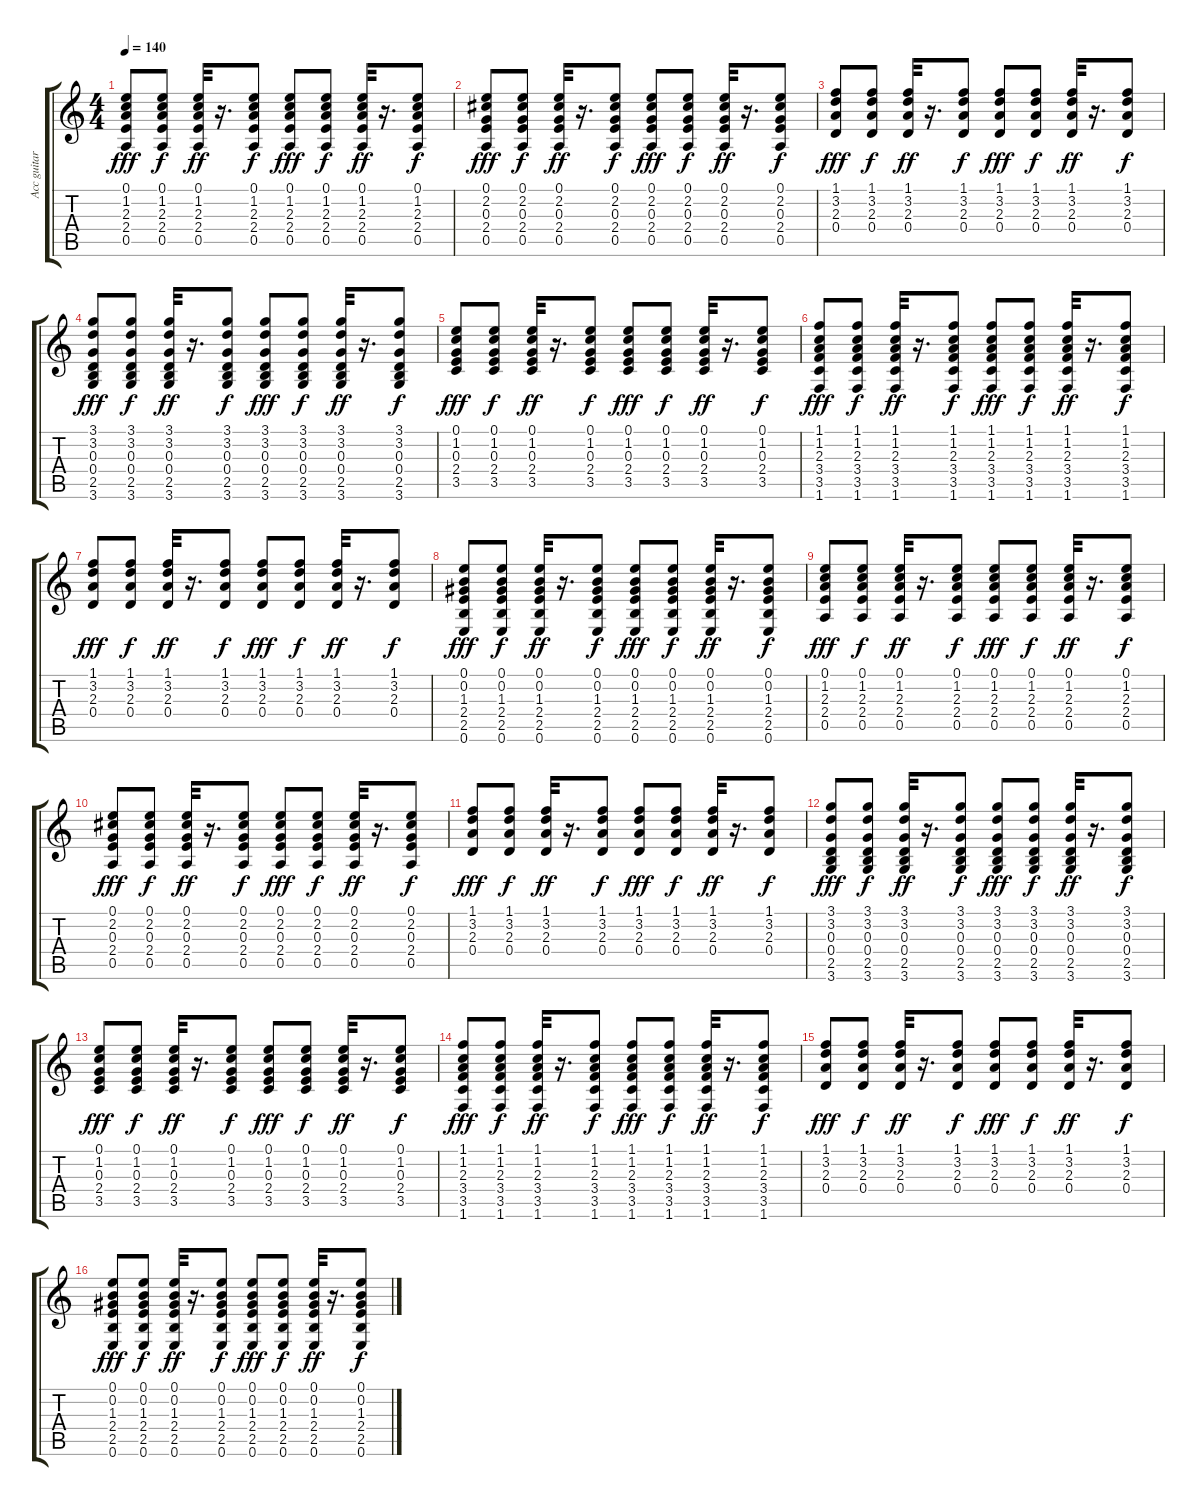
\track ("Acc guitar" "Acc guitar") {instrument acousticguitarsteel}
\staff {score tabs}
\tuning (E4 B3 G3 D3 A2 E2) {hide}
\ts (4 4)
\tempo 140
\clef g2
\ks c
(0.1 1.2 2.3 2.4 0.5).8{dy fff} (0.1 1.2 2.3 2.4 0.5).8{dy f} (0.1 1.2 2.3 2.4 0.5).32{dy ff} r.16{d} (0.1 1.2 2.3 2.4 0.5).8{dy f} (0.1 1.2 2.3 2.4 0.5).8{dy fff} (0.1 1.2 2.3 2.4 0.5).8{dy f} (0.1 1.2 2.3 2.4 0.5).32{dy ff} r.16{d} (0.1 1.2 2.3 2.4 0.5).8{dy f} |
(0.1 2.2 0.3 2.4 0.5).8{dy fff} (0.1 2.2 0.3 2.4 0.5).8{dy f} (0.1 2.2 0.3 2.4 0.5).32{dy ff} r.16{d} (0.1 2.2 0.3 2.4 0.5).8{dy f} (0.1 2.2 0.3 2.4 0.5).8{dy fff} (0.1 2.2 0.3 2.4 0.5).8{dy f} (0.1 2.2 0.3 2.4 0.5).32{dy ff} r.16{d} (0.1 2.2 0.3 2.4 0.5).8{dy f} |
(1.1 3.2 2.3 0.4).8{dy fff} (1.1 3.2 2.3 0.4).8{dy f} (1.1 3.2 2.3 0.4).32{dy ff} r.16{d} (1.1 3.2 2.3 0.4).8{dy f} (1.1 3.2 2.3 0.4).8{dy fff} (1.1 3.2 2.3 0.4).8{dy f} (1.1 3.2 2.3 0.4).32{dy ff} r.16{d} (1.1 3.2 2.3 0.4).8{dy f} |
(3.1 3.2 0.3 0.4 2.5 3.6).8{dy fff} (3.1 3.2 0.3 0.4 2.5 3.6).8{dy f} (3.1 3.2 0.3 0.4 2.5 3.6).32{dy ff} r.16{d} (3.1 3.2 0.3 0.4 2.5 3.6).8{dy f} (3.1 3.2 0.3 0.4 2.5 3.6).8{dy fff} (3.1 3.2 0.3 0.4 2.5 3.6).8{dy f} (3.1 3.2 0.3 0.4 2.5 3.6).32{dy ff} r.16{d} (3.1 3.2 0.3 0.4 2.5 3.6).8{dy f} |
(0.1 1.2 0.3 2.4 3.5).8{dy fff} (0.1 1.2 0.3 2.4 3.5).8{dy f} (0.1 1.2 0.3 2.4 3.5).32{dy ff} r.16{d} (0.1 1.2 0.3 2.4 3.5).8{dy f} (0.1 1.2 0.3 2.4 3.5).8{dy fff} (0.1 1.2 0.3 2.4 3.5).8{dy f} (0.1 1.2 0.3 2.4 3.5).32{dy ff} r.16{d} (0.1 1.2 0.3 2.4 3.5).8{dy f} |
(1.1 1.2 2.3 3.4 3.5 1.6).8{dy fff} (1.1 1.2 2.3 3.4 3.5 1.6).8{dy f} (1.1 1.2 2.3 3.4 3.5 1.6).32{dy ff} r.16{d} (1.1 1.2 2.3 3.4 3.5 1.6).8{dy f} (1.1 1.2 2.3 3.4 3.5 1.6).8{dy fff} (1.1 1.2 2.3 3.4 3.5 1.6).8{dy f} (1.1 1.2 2.3 3.4 3.5 1.6).32{dy ff} r.16{d} (1.1 1.2 2.3 3.4 3.5 1.6).8{dy f} |
(1.1 3.2 2.3 0.4).8{dy fff} (1.1 3.2 2.3 0.4).8{dy f} (1.1 3.2 2.3 0.4).32{dy ff} r.16{d} (1.1 3.2 2.3 0.4).8{dy f} (1.1 3.2 2.3 0.4).8{dy fff} (1.1 3.2 2.3 0.4).8{dy f} (1.1 3.2 2.3 0.4).32{dy ff} r.16{d} (1.1 3.2 2.3 0.4).8{dy f} |
(0.1 0.2 1.3 2.4 2.5 0.6).8{dy fff} (0.1 0.2 1.3 2.4 2.5 0.6).8{dy f} (0.1 0.2 1.3 2.4 2.5 0.6).32{dy ff} r.16{d} (0.1 0.2 1.3 2.4 2.5 0.6).8{dy f} (0.1 0.2 1.3 2.4 2.5 0.6).8{dy fff} (0.1 0.2 1.3 2.4 2.5 0.6).8{dy f} (0.1 0.2 1.3 2.4 2.5 0.6).32{dy ff} r.16{d} (0.1 0.2 1.3 2.4 2.5 0.6).8{dy f} |
(0.1 1.2 2.3 2.4 0.5).8{dy fff} (0.1 1.2 2.3 2.4 0.5).8{dy f} (0.1 1.2 2.3 2.4 0.5).32{dy ff} r.16{d} (0.1 1.2 2.3 2.4 0.5).8{dy f} (0.1 1.2 2.3 2.4 0.5).8{dy fff} (0.1 1.2 2.3 2.4 0.5).8{dy f} (0.1 1.2 2.3 2.4 0.5).32{dy ff} r.16{d} (0.1 1.2 2.3 2.4 0.5).8{dy f} |
(0.1 2.2 0.3 2.4 0.5).8{dy fff} (0.1 2.2 0.3 2.4 0.5).8{dy f} (0.1 2.2 0.3 2.4 0.5).32{dy ff} r.16{d} (0.1 2.2 0.3 2.4 0.5).8{dy f} (0.1 2.2 0.3 2.4 0.5).8{dy fff} (0.1 2.2 0.3 2.4 0.5).8{dy f} (0.1 2.2 0.3 2.4 0.5).32{dy ff} r.16{d} (0.1 2.2 0.3 2.4 0.5).8{dy f} |
(1.1 3.2 2.3 0.4).8{dy fff} (1.1 3.2 2.3 0.4).8{dy f} (1.1 3.2 2.3 0.4).32{dy ff} r.16{d} (1.1 3.2 2.3 0.4).8{dy f} (1.1 3.2 2.3 0.4).8{dy fff} (1.1 3.2 2.3 0.4).8{dy f} (1.1 3.2 2.3 0.4).32{dy ff} r.16{d} (1.1 3.2 2.3 0.4).8{dy f} |
(3.1 3.2 0.3 0.4 2.5 3.6).8{dy fff} (3.1 3.2 0.3 0.4 2.5 3.6).8{dy f} (3.1 3.2 0.3 0.4 2.5 3.6).32{dy ff} r.16{d} (3.1 3.2 0.3 0.4 2.5 3.6).8{dy f} (3.1 3.2 0.3 0.4 2.5 3.6).8{dy fff} (3.1 3.2 0.3 0.4 2.5 3.6).8{dy f} (3.1 3.2 0.3 0.4 2.5 3.6).32{dy ff} r.16{d} (3.1 3.2 0.3 0.4 2.5 3.6).8{dy f} |
(0.1 1.2 0.3 2.4 3.5).8{dy fff} (0.1 1.2 0.3 2.4 3.5).8{dy f} (0.1 1.2 0.3 2.4 3.5).32{dy ff} r.16{d} (0.1 1.2 0.3 2.4 3.5).8{dy f} (0.1 1.2 0.3 2.4 3.5).8{dy fff} (0.1 1.2 0.3 2.4 3.5).8{dy f} (0.1 1.2 0.3 2.4 3.5).32{dy ff} r.16{d} (0.1 1.2 0.3 2.4 3.5).8{dy f} |
(1.1 1.2 2.3 3.4 3.5 1.6).8{dy fff} (1.1 1.2 2.3 3.4 3.5 1.6).8{dy f} (1.1 1.2 2.3 3.4 3.5 1.6).32{dy ff} r.16{d} (1.1 1.2 2.3 3.4 3.5 1.6).8{dy f} (1.1 1.2 2.3 3.4 3.5 1.6).8{dy fff} (1.1 1.2 2.3 3.4 3.5 1.6).8{dy f} (1.1 1.2 2.3 3.4 3.5 1.6).32{dy ff} r.16{d} (1.1 1.2 2.3 3.4 3.5 1.6).8{dy f} |
(1.1 3.2 2.3 0.4).8{dy fff} (1.1 3.2 2.3 0.4).8{dy f} (1.1 3.2 2.3 0.4).32{dy ff} r.16{d} (1.1 3.2 2.3 0.4).8{dy f} (1.1 3.2 2.3 0.4).8{dy fff} (1.1 3.2 2.3 0.4).8{dy f} (1.1 3.2 2.3 0.4).32{dy ff} r.16{d} (1.1 3.2 2.3 0.4).8{dy f} |
(0.1 0.2 1.3 2.4 2.5 0.6).8{dy fff} (0.1 0.2 1.3 2.4 2.5 0.6).8{dy f} (0.1 0.2 1.3 2.4 2.5 0.6).32{dy ff} r.16{d} (0.1 0.2 1.3 2.4 2.5 0.6).8{dy f} (0.1 0.2 1.3 2.4 2.5 0.6).8{dy fff} (0.1 0.2 1.3 2.4 2.5 0.6).8{dy f} (0.1 0.2 1.3 2.4 2.5 0.6).32{dy ff} r.16{d} (0.1 0.2 1.3 2.4 2.5 0.6).8{dy f}
